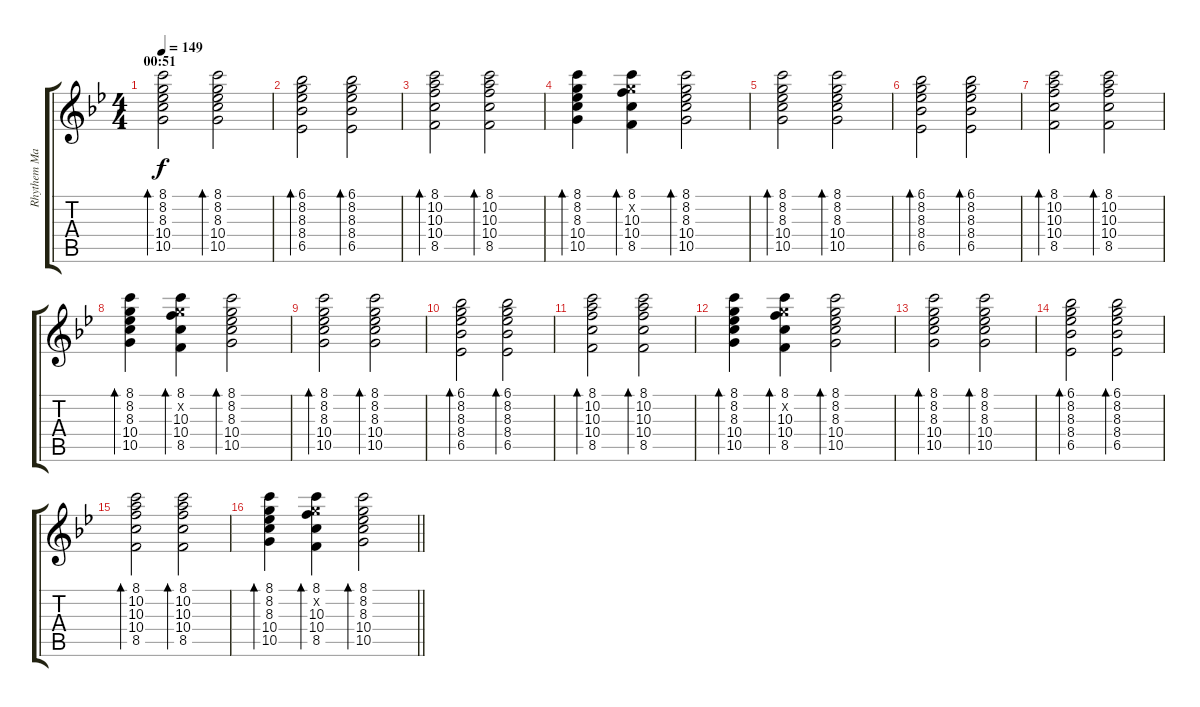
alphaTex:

\track ("Rhythem Mandolin" "Rhythem Ma") {instrument acousticguitarnylon}
\staff {score tabs}
\tuning (E4 B3 G3 D3 A2 E2) {hide}
\ts (4 4)
\section ("" "00:51")
\tempo 149
\clef g2
\ks gminor
(8.1 8.2 8.3 10.4 10.5).2{bd 120 dy f} (8.1 8.2 8.3 10.4 10.5).2{bd 120} |
(6.1 8.2 8.3 8.4 6.5).2{bd 120} (6.1 8.2 8.3 8.4 6.5).2{bd 120} |
(8.1 10.2 10.3 10.4 8.5).2{bd 120} (8.1 10.2 10.3 10.4 8.5).2{bd 120} |
(8.1 8.2 8.3 10.4 10.5).4{bd 120} (8.1 8.2{x} 10.3 10.4 8.5).4{bd 120} (8.1 8.2 8.3 10.4 10.5).2{bd 120} |
(8.1 8.2 8.3 10.4 10.5).2{bd 120} (8.1 8.2 8.3 10.4 10.5).2{bd 120} |
(6.1 8.2 8.3 8.4 6.5).2{bd 120} (6.1 8.2 8.3 8.4 6.5).2{bd 120} |
(8.1 10.2 10.3 10.4 8.5).2{bd 120} (8.1 10.2 10.3 10.4 8.5).2{bd 120} |
(8.1 8.2 8.3 10.4 10.5).4{bd 120} (8.1 8.2{x} 10.3 10.4 8.5).4{bd 120} (8.1 8.2 8.3 10.4 10.5).2{bd 120} |
(8.1 8.2 8.3 10.4 10.5).2{bd 120} (8.1 8.2 8.3 10.4 10.5).2{bd 120} |
(6.1 8.2 8.3 8.4 6.5).2{bd 120} (6.1 8.2 8.3 8.4 6.5).2{bd 120} |
(8.1 10.2 10.3 10.4 8.5).2{bd 120} (8.1 10.2 10.3 10.4 8.5).2{bd 120} |
(8.1 8.2 8.3 10.4 10.5).4{bd 120} (8.1 8.2{x} 10.3 10.4 8.5).4{bd 120} (8.1 8.2 8.3 10.4 10.5).2{bd 120} |
(8.1 8.2 8.3 10.4 10.5).2{bd 120} (8.1 8.2 8.3 10.4 10.5).2{bd 120} |
(6.1 8.2 8.3 8.4 6.5).2{bd 120} (6.1 8.2 8.3 8.4 6.5).2{bd 120} |
(8.1 10.2 10.3 10.4 8.5).2{bd 120} (8.1 10.2 10.3 10.4 8.5).2{bd 120} |
\barLineRight lightlight
(8.1 8.2 8.3 10.4 10.5).4{bd 120} (8.1 8.2{x} 10.3 10.4 8.5).4{bd 120} (8.1 8.2 8.3 10.4 10.5).2{bd 120}
